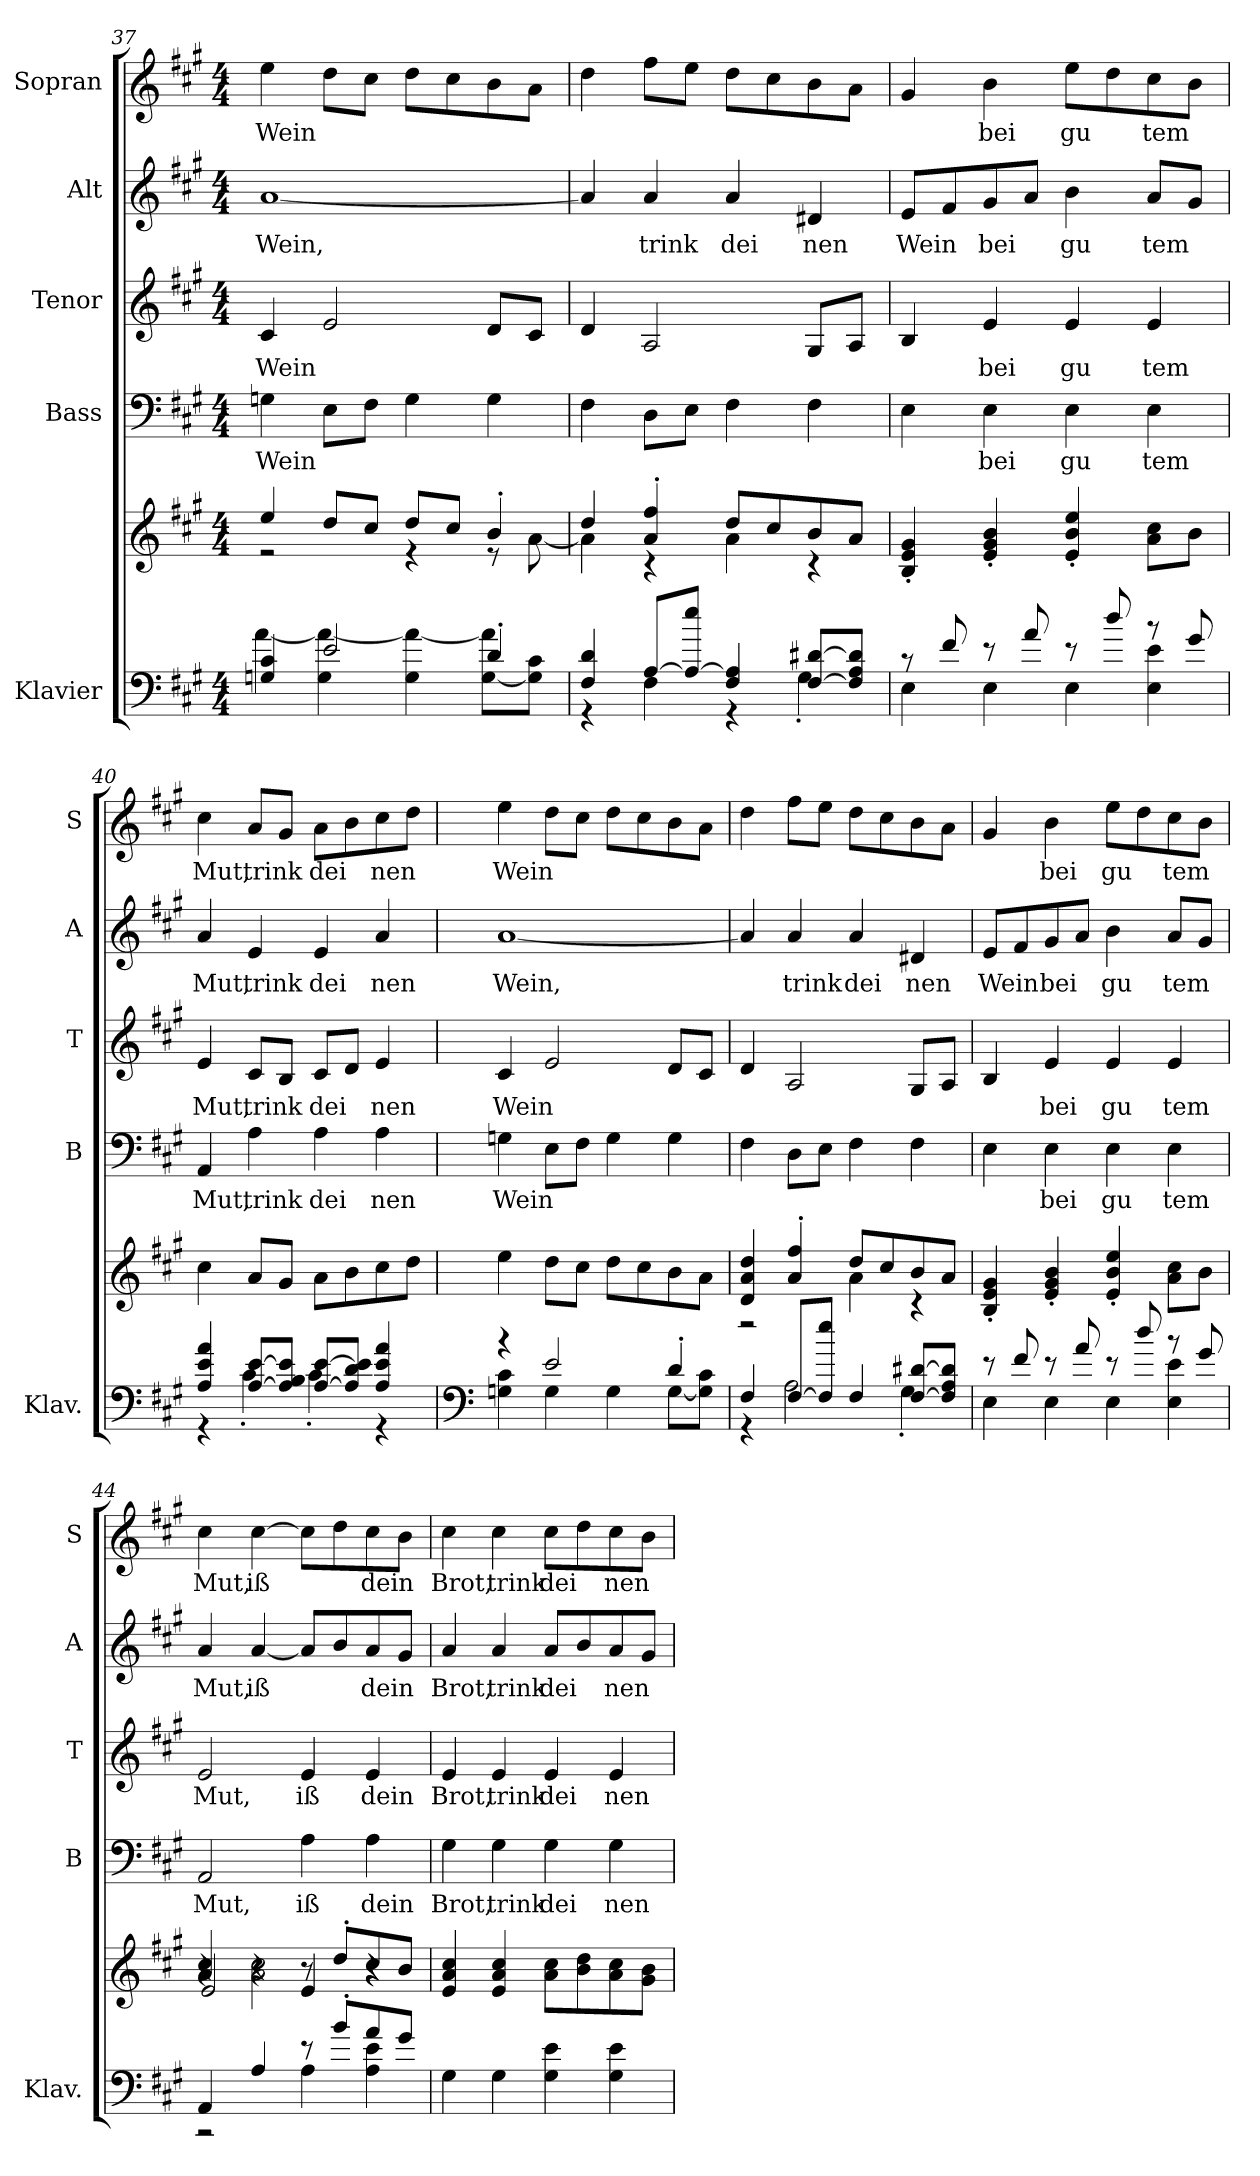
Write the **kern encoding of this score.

**kern	**kern	**kern	**text	**kern	**text	**kern	**text	**kern	**text
*part5	*part5	*part4	*part4	*part3	*part3	*part2	*part2	*part1	*part1
*staff6	*staff5	*staff4	*staff4	*staff3	*staff3	*staff2	*staff2	*staff1	*staff1
*I"Klavier	*	*I"Bass	*	*I"Tenor	*	*I"Alt	*	*I"Sopran	*
*I'Klav.	*	*I'B	*	*I'T	*	*I'A	*	*I'S	*
!!LO:PB:g=z
*clefF4	*clefG2	*clefF4	*	*clefG2	*	*clefG2	*	*clefG2	*
*k[f#c#g#]	*k[f#c#g#]	*k[f#c#g#]	*	*k[f#c#g#]	*	*k[f#c#g#]	*	*k[f#c#g#]	*
*M4/4	*M4/4	*M4/4	*	*M4/4	*	*M4/4	*	*M4/4	*
=37	=37	=37	=37	=37	=37	=37	=37	=37	=37
*^	*^	*	*	*	*	*	*	*	*
4Gn/ 4c#/	[4a\	4ee/	2r	4Gn\	Wein	4c#/	Wein	[1a	Wein,	4ee\	Wein
2e/	4G\ 4a\_	8dd/L	.	8E\L	.	2e/	.	.	.	8dd\L	.
.	.	8cc#/J	.	8F#\J	.	.	.	.	.	8cc#\J	.
.	4G\ 4a\_	8dd/L	4r	4G\	.	.	.	.	.	8dd\L	.
.	.	8cc#/J	.	.	.	.	.	.	.	8cc#\	.
4d'/	[8G\ 8a\]L	4b'/	8r	4G\	.	8d/L	.	.	.	8b\	.
.	8G\] 8c#\J	.	[8a\	.	.	8c#/J	.	.	.	8a\J	.
=38	=38	=38	=38	=38	=38	=38	=38	=38	=38	=38	=38
4F#/ 4d/	4r	4dd/	4a\]	4F#\	.	4d/	.	4a/]	.	4dd\	.
[8A/L	4F#\	4a/' 4ff#/'	4r	8D\L	.	2A/	.	4a/	trink	8ff#\L	.
8A/_ 8ee/J	.	.	.	8E\J	.	.	.	.	.	8ee\J	.
4F#/ 4A/]	4r	8dd/L	4a\	4F#\	.	.	.	4a/	dei	8dd\L	.
.	.	8cc#/	.	.	.	.	.	.	.	8cc#\	.
[8F#/ [8d#X/L	4G#'\	8b/	4r	4F#\	.	8G#/L	.	4d#X/	nen	8b\	.
8F#/] 8A/ 8d#/]J	.	8a/J	.	.	.	8A/J	.	.	.	8a\J	.
*	*	*v	*v	*	*	*	*	*	*	*	*
=39	=39	=39	=39	=39	=39	=39	=39	=39	=39	=39
8r	4E\	4B/' 4e/' 4g#/'	4E\	.	4B/	.	8e/L	Wein	4g#/	.
8f#/	.	.	.	.	.	.	8f#/	.	.	.
8r	4E\	4e/' 4g#/' 4b/'	4E\	bei	4e/	bei	8g#/	bei	4b\	bei
8a/	.	.	.	.	.	.	8a/J	.	.	.
8r	4E\	4e/' 4b/' 4ee/'	4E\	gu	4e/	gu	4b\	gu	8ee\L	gu
8dd/	.	.	.	.	.	.	.	.	8dd\	.
8r	4E\ 4e\	8a\ 8cc#\L	4E\	tem	4e/	tem	8a/L	tem	8cc#\	tem
8g#/	.	8b\J	.	.	.	.	8g#/J	.	8b\J	.
!!LO:LB:g=z
=40	=40	=40	=40	=40	=40	=40	=40	=40	=40	=40
4A/ 4e/ 4a/	4r	4cc#\	4AA/	Mut,	4e/	Mut,	4a/	Mut,	4cc#\	Mut,
[8A/ [8e/L	4c#'\	8a/L	4A\	trink	8c#/L	trink	4e/	trink	8a/L	trink
8A/] 8B/ 8e/]J	.	8g#/J	.	.	8B/J	.	.	.	8g#/J	.
[8A/ [8e/L	4c#'\	8a\L	4A\	dei	8c#/L	dei	4e/	dei	8a\L	dei
8A/] 8d/ 8e/]J	.	8b\	.	.	8d/J	.	.	.	8b\	.
4A/ 4e/ 4a/	4r	8cc#\	4A\	nen	4e/	nen	4a/	nen	8cc#\	nen
.	.	8dd\J	.	.	.	.	.	.	8dd\J	.
=41	=41	=41	=41	=41	=41	=41	=41	=41	=41	=41
*clefF4	*	*	*	*	*	*	*	*	*	*
4r	4Gn\ 4c#\	4ee\	4Gn\	Wein	4c#/	Wein	[1a	Wein,	4ee\	Wein
2e/	4G\	8dd\L	8E\L	.	2e/	.	.	.	8dd\L	.
.	.	8cc#\J	8F#\J	.	.	.	.	.	8cc#\J	.
.	4G\	8dd\L	4G\	.	.	.	.	.	8dd\L	.
.	.	8cc#\	.	.	.	.	.	.	8cc#\	.
4d'/	[8G\L	8b\	4G\	.	8d/L	.	.	.	8b\	.
.	8G\] 8c#\J	8a\J	.	.	8c#/J	.	.	.	8a\J	.
=42	=42	=42	=42	=42	=42	=42	=42	=42	=42	=42
*	*	*^	*	*	*	*	*	*	*	*
4F#/	4r	4d/ 4a/ 4dd/	2r	4F#\	.	4d/	.	4a/]	.	4dd\	.
[8F#/L	2A\	4a/' 4ff#/'	.	8D\L	.	2A/	.	4a/	trink	8ff#\L	.
8F#/] 8ee/J	.	.	.	8E\J	.	.	.	.	.	8ee\J	.
4F#/	.	8dd/L	4a\	4F#\	.	.	.	4a/	dei	8dd\L	.
.	.	8cc#/	.	.	.	.	.	.	.	8cc#\	.
[8F#/ [8d#X/L	4G#'\	8b/	4r	4F#\	.	8G#/L	.	4d#X/	nen	8b\	.
8F#/] 8A/ 8d#/]J	.	8a/J	.	.	.	8A/J	.	.	.	8a\J	.
*	*	*v	*v	*	*	*	*	*	*	*	*
!!LO:PB:g=z
=43	=43	=43	=43	=43	=43	=43	=43	=43	=43	=43
8r	4E\	4B/' 4e/' 4g#/'	4E\	.	4B/	.	8e/L	Wein	4g#/	.
8f#/	.	.	.	.	.	.	8f#/	.	.	.
8r	4E\	4e/' 4g#/' 4b/'	4E\	bei	4e/	bei	8g#/	bei	4b\	bei
8a/	.	.	.	.	.	.	8a/J	.	.	.
8r	4E\	4e/' 4b/' 4ee/'	4E\	gu	4e/	gu	4b\	gu	8ee\L	gu
8dd/	.	.	.	.	.	.	.	.	8dd\	.
8r	4E\ 4e\	8a\ 8cc#\L	4E\	tem	4e/	tem	8a/L	tem	8cc#\	tem
8g#/	.	8b\J	.	.	.	.	8g#/J	.	8b\J	.
=44	=44	=44	=44	=44	=44	=44	=44	=44	=44	=44
*	*	*^	*	*	*	*	*	*	*	*
*	*	*	*^	*	*	*	*	*	*	*	*
4AA/	2r	4a/ 4cc#/	4r	2e/	2AA/	Mut,	2e/	Mut,	4a/	Mut,	4cc#\	Mut,
4A/	.	4r	2a\ 2cc#\	.	.	.	.	.	[4a/	iß	[4cc#\	iß
8r	4A\	8r	.	4e/	4A\	iß	4e/	iß	8a/L]	.	8cc#\L]	.
8b'/L	.	8dd'/L	.	.	.	.	.	.	8b/	.	8dd\	.
8a/	4A\ 4e\	8cc#/	4r	4r	4A\	dein	4e/	dein	8a/	dein	8cc#\	dein
8g#/J	.	8b/J	.	.	.	.	.	.	8g#/J	.	8b\J	.
*v	*v	*	*	*	*	*	*	*	*	*	*	*
*	*v	*v	*v	*	*	*	*	*	*	*	*
=45	=45	=45	=45	=45	=45	=45	=45	=45	=45
4G#\	4e/ 4a/ 4cc#/	4G#\	Brot,	4e/	Brot,	4a/	Brot,	4cc#\	Brot,
4G#\	4e/ 4a/ 4cc#/	4G#\	trink	4e/	trink	4a/	trink	4cc#\	trink
4G#\ 4e\	8a\ 8cc#\L	4G#\	dei	4e/	dei	8a/L	dei	8cc#\L	dei
.	8b\ 8dd\	.	.	.	.	8b/	.	8dd\	.
4G#\ 4e\	8a\ 8cc#\	4G#\	nen	4e/	nen	8a/	nen	8cc#\	nen
.	8g#\ 8b\J	.	.	.	.	8g#/J	.	8b\J	.
=	=	=	=	=	=	=	=	=	=
*-	*-	*-	*-	*-	*-	*-	*-	*-	*-
